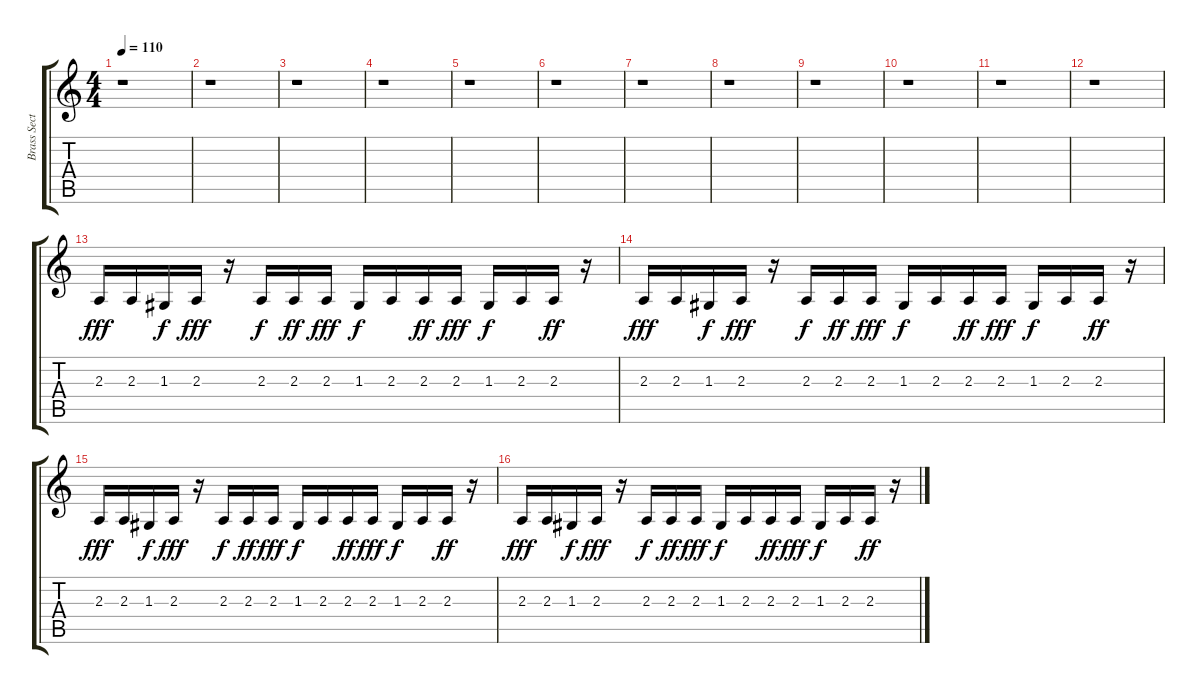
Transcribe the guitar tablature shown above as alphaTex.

\track ("Brass Section" "Brass Sect") {instrument brasssection}
\staff {score tabs}
\tuning (E4 B3 G3 D3 A2 E2) {hide}
\ts (4 4)
\tempo 110
\clef g2
\ks c
r.1{dy ff} |
r.1 |
r.1 |
r.1 |
r.1 |
r.1 |
r.1 |
r.1 |
r.1 |
r.1 |
r.1 |
r.1 |
2.3.16{dy fff} 2.3.16 1.3.16{dy f} 2.3.16{dy fff} r.16 2.3.16{dy f} 2.3.16{dy ff} 2.3.16{dy fff} 1.3.16{dy f} 2.3.16 2.3.16{dy ff} 2.3.16{dy fff} 1.3.16{dy f} 2.3.16 2.3.16{dy ff} r.16 |
2.3.16{dy fff} 2.3.16 1.3.16{dy f} 2.3.16{dy fff} r.16 2.3.16{dy f} 2.3.16{dy ff} 2.3.16{dy fff} 1.3.16{dy f} 2.3.16 2.3.16{dy ff} 2.3.16{dy fff} 1.3.16{dy f} 2.3.16 2.3.16{dy ff} r.16 |
2.3.16{dy fff} 2.3.16 1.3.16{dy f} 2.3.16{dy fff} r.16 2.3.16{dy f} 2.3.16{dy ff} 2.3.16{dy fff} 1.3.16{dy f} 2.3.16 2.3.16{dy ff} 2.3.16{dy fff} 1.3.16{dy f} 2.3.16 2.3.16{dy ff} r.16 |
2.3.16{dy fff} 2.3.16 1.3.16{dy f} 2.3.16{dy fff} r.16 2.3.16{dy f} 2.3.16{dy ff} 2.3.16{dy fff} 1.3.16{dy f} 2.3.16 2.3.16{dy ff} 2.3.16{dy fff} 1.3.16{dy f} 2.3.16 2.3.16{dy ff} r.16
